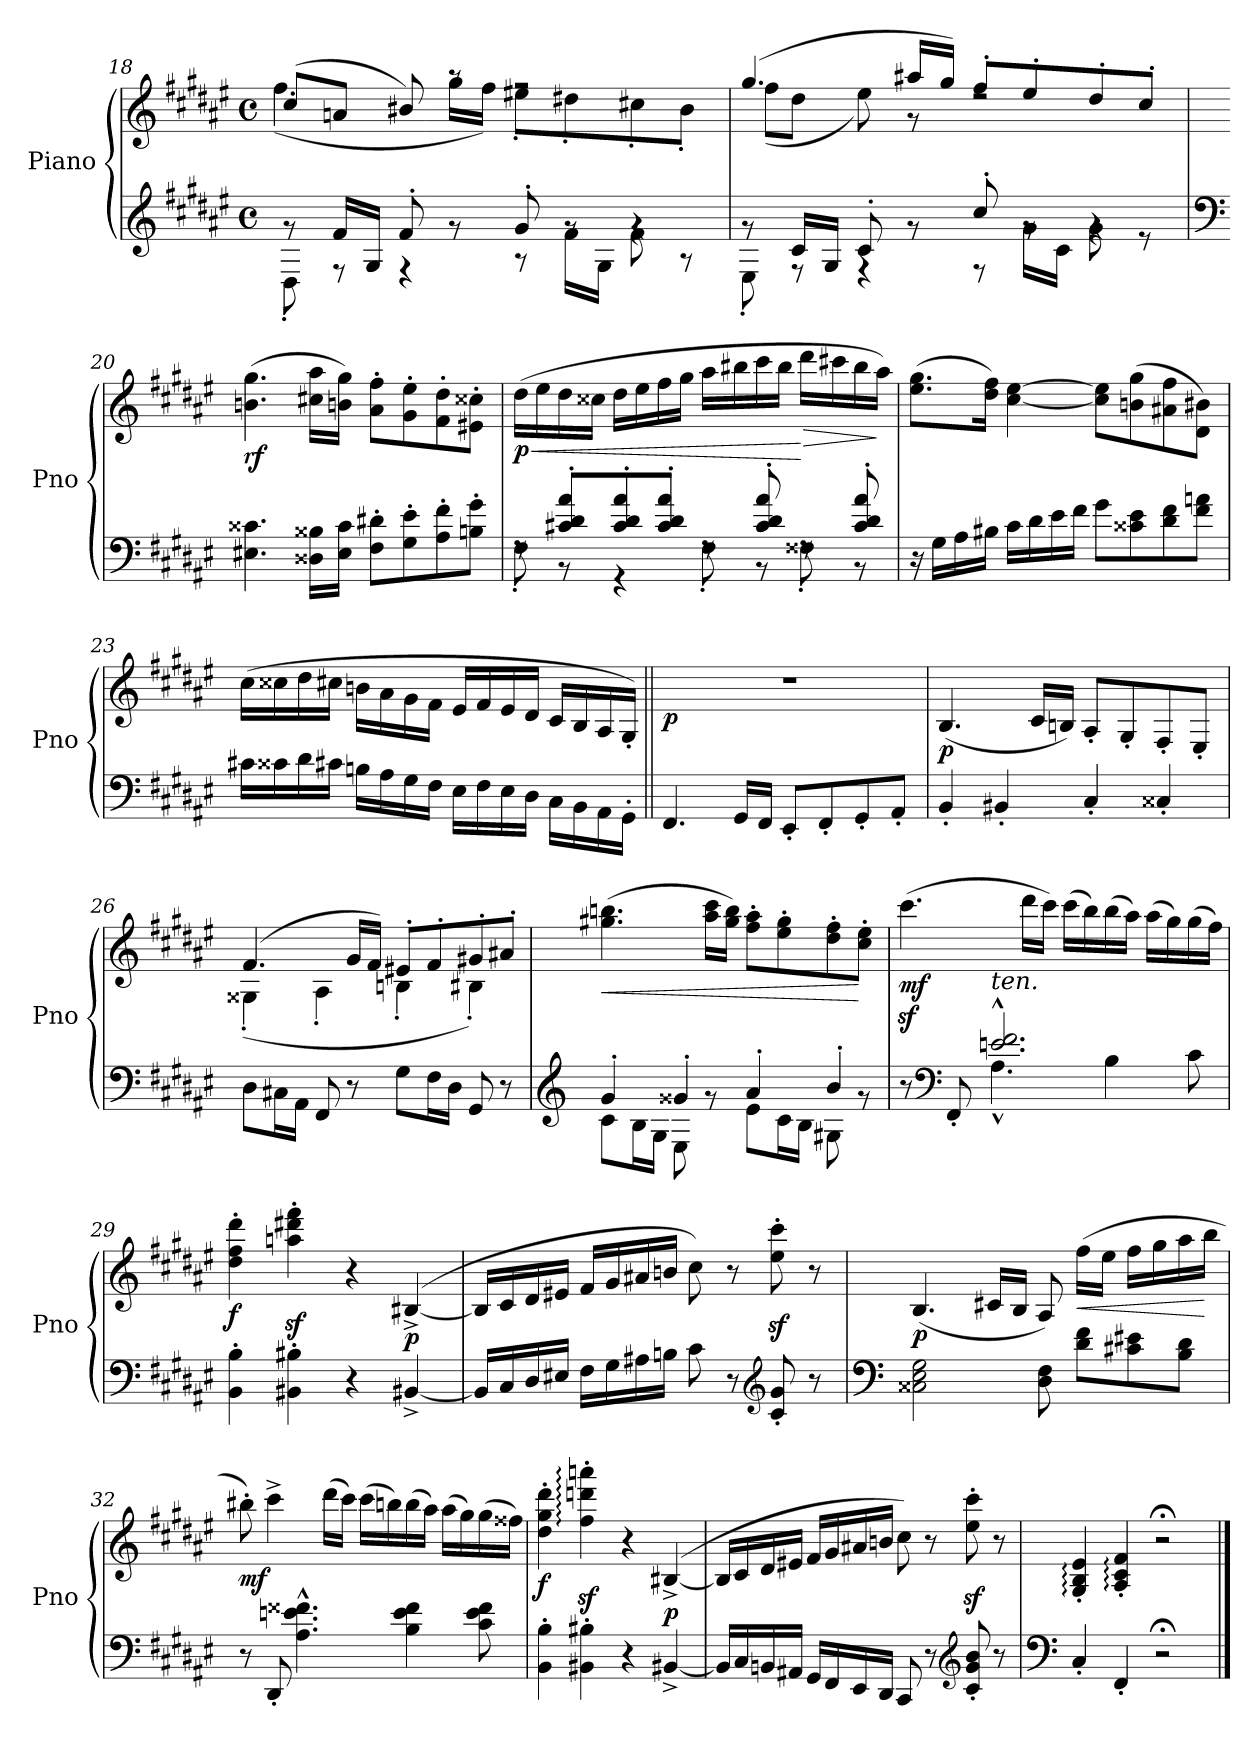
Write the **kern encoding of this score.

**kern	**kern	**dynam
*part1	*part1	*part1
*staff2	*staff1	*staff1/2
*I"Piano	*	*
*I'Pno	*	*
!!LO:LB:g=z
*clefG2	*clefG2	*
*k[f#c#g#d#a#e#]	*k[f#c#g#d#a#e#]	*
*M4/4	*M4/4	*
*met(c)	*met(c)	*
=18	=18	=18
*^	*^	*
8rg	8D#'\	(8cc#/L	(4.ff#\	.
16f#/LL	8rF	8an/J	.	.
16G#/JJ	.	.	.	.
8f#'/	4rF	8b#X/)	.	.
8rg	.	8raa	16gg#\LL	.
.	.	.	16ff#\JJ)	.
8g#'/	8rA	2rff	8ee#X'\L	.
8rg	16f#\LL	.	8dd#X'\	.
.	16G#\JJ	.	.	.
4rg	8f#\	.	8cc#X'\	.
.	8r	.	8b#'\J	.
=19	=19	=19	=19	=19
8rg	8E#'\	(4.gg#/	(8ff#\L	.
16c#/LL	8rF	.	8dd#\J	.
16G#/JJ	.	.	.	.
8c#'/	4rF	.	8ee#\)	.
8rg	.	16aa#X/LL	8r	.
.	.	16gg#/JJ)	.	.
8cc#'/	8rF	8ff#'/L	2rdd	.
8rg	16g#\LL	8ee#'/	.	.
.	16c#\JJ	.	.	.
4rg	8g#\	8dd#'/	.	.
.	8r	8cc#'/J	.	.
*v	*v	*	*	*
*	*v	*v	*
=20	=20	=20
*clefF4	*	*
*^	*	*
!	!	!	!LO:DY:b
*v	*v	*	*
4.E#X\ 4.c##X\	(4.bn\ 4.gg#\	rf
16D##X\ 16B##X\LL	16cc#X\ 16aa#\LL	.
16E#\ 16c##\JJ	16bn\ 16gg#\JJ)	.
8F#\' 8d#X\'L	8a#\' 8ff#\'L	.
8G#\' 8e#\'	8g#\' 8ee#\'	.
8A#\' 8f#\'	8f#\' 8dd#\'	.
8Bn\' 8g#\'J	8e#X\' 8cc##X\'J	.
!!LO:LB:g=z
=21	=21	=21
*^	*	*
!	!	!	!LO:HP:b
!	!	!	!LO:DY:n=1:b
8rF	8F#'\	(16dd#\LL	< p
.	.	16ee#\	.
8c#X/' 8d#/' 8a#/'L	8r	16dd#\	.
.	.	16cc##X\JJ	.
8c#/' 8d#/' 8a#/'	4r	16dd#\LL	.
.	.	16ee#\	.
8c#/' 8d#/' 8a#/'J	.	16ff#\	.
.	.	16gg#\JJ	.
8rF	8F#'\	16aa#\LL	.
.	.	16bb#X\	.
8c#/' 8d#/' 8a#/'	8r	16ccc#\	.
.	.	16bb#\JJ	.
!	!	!	!LO:HP:n=1:b
8rF	8F##X'\	16ddd#\LL	[ >
.	.	16ccc#X\	.
8c#/' 8d#/' 8a#/'	8r	16bb#\	.
.	.	16aa#\JJ)	]
*v	*v	*	*
=22	=22	=22
16r	(8.ee#\ 8.gg#\L	.
16G#\LL	.	.
16A#\	.	.
16B#X\JJ	16dd#\ 16ff#\Jk)	.
16c#\LL	[4cc#\ [4ee#\	.
16d#\	.	.
16e#\	.	.
16f#\JJ	.	.
8g#\L	8cc#\] 8ee#\]L	.
8c##X\ 8e#\	(8bn\ 8gg#\	.
8d#\ 8f#\	8a#X\ 8ff#\	.
8f#\ 8an\J	8d#\ 8b#X\J)	.
=23	=23	=23
16c#X\LL	(16cc#\LL	.
16c##X\	16cc##X\	.
16d#\	16dd#\	.
16c#X\JJ	16cc#X\JJ	.
16Bn\LL	16bn\LL	.
16A#\	16a#\	.
16G#\	16g#\	.
16F#\JJ	16f#\JJ	.
16E#\LL	16e#/LL	.
16F#\	16f#/	.
16E#\	16e#/	.
16D#\JJ	16d#/JJ	.
16C#\LL	16c#/LL	.
16BB\	16B/	.
16AA#\	16A#/	.
16GG#'\JJ	16G#'/JJ)	.
!!LO:LB:g=z
=24||	=24||	=24||
!	!	!LO:DY:b
4.FF#/	1r	p
16GG#/LL	.	.
16FF#/JJ	.	.
8EE#'/L	.	.
8FF#'/	.	.
8GG#'/	.	.
8AA#'/J	.	.
=25	=25	=25
!	!	!LO:DY:b
4BB'/	(4.B/	p
4BB#X'/	.	.
.	16c#/LL	.
.	16Bn/JJ)	.
4C#'/	8A#'/L	.
.	8G#'/	.
4C##X'/	8F#'/	.
.	8E#'/J	.
=26	=26	=26
*	*^	*
!	!	!	!LO:DY:a=2
8D#\L	(4.f#/	(4G##X'\	other-dynamics
16C#X\L	.	.	.
16AA#\JJ	.	.	.
8FF#/	.	4A#'\	.
8r	16g#/LL	.	.
.	16f#/JJ)	.	.
8G#\L	8e#X'/L	4Bn'\	.
16F#\L	8f#'/	.	.
16D#\JJ	.	.	.
8GG#/	8g#X'/	4B#X'\)	.
8r	8a#X'/J	.	.
*	*v	*v	*
=27	=27	=27
*clefG2	*	*
*^	*	*
!	!	!	!LO:HP:b
4g#'/	8c#\L	(4.gg#X\ 4.bbn\	<
.	16B\L	.	.
.	16G#\JJ	.	.
4g##X:'/	8E#\	.	.
.	8rg	16aa#\ 16ccc#\LL	.
.	.	16gg#\ 16bb\JJ)	.
4a#'/	8e#\L	8ff#\' 8aa#\'L	.
.	16c#\L	8ee#\' 8gg#\'	.
.	16B\JJ	.	.
4b'/	8G#X:\	8dd#\' 8ff#\'	.
.	8rg	8cc#\' 8ee#\'J	[
!!LO:PB:g=z
=28	=28	=28	=28
!	!	!	!LO:DY:b
8r	4ryy	(4.ccc#z>\	mf
*clefF4	*	*	*
8FF#'/	.	.	.
!LO:TX:a:i:t=ten.	!	!	!
2.en/^^ 2.f#/^^	4.A#^^\	.	.
.	.	16ddd#\LL	.
.	.	16ccc#\JJ)	.
.	.	(16ccc#\LL	.
.	.	16bb\)	.
.	4B\	(16bb\	.
.	.	16aa#\JJ)	.
.	.	(16aa#\LL	.
.	.	16gg#\)	.
.	8c#\	(16gg#\	.
.	.	16ff#\JJ)	.
*v	*v	*	*
=29	=29	=29
!	!	!LO:DY:b
4BB\' 4B\'	4dd#\' 4ff#\' 4ddd#\'	f
4BB#X\' 4B#X\'	4aan\z<' 4ddd#X\z<' 4fff#\z<'	.
4r	4r	.
!	!	!LO:DY:a=2
[4BB#X^/	([4B#X^/	p
=30	=30	=30
16BB#/LL]	16B#/LL]	.
16C#/	16c#/	.
16D#/	16d#/	.
16E#X/JJ	16e#X/JJ	.
16F#\LL	16f#/LL	.
16G#\	16g#/	.
16A#X\	16a#X/	.
16Bn\JJ	16bn/JJ	.
8c#\	8cc#\)	.
8r	8r	.
*clefG2	*	*
8c#/' 8g#/'	8ee#\z<' 8ccc#\z<'	.
8r	8r	.
!!LO:LB:g=z
=31	=31	=31
*clefF4	*	*
!	!	!LO:DY:b
2C##X\ 2E#\ 2G#\	(4.B/	p
.	16c#X/LL	.
.	16B/JJ	.
8D#\ 8F#\	8A#/)	.
!	!	!LO:HP:b
8d#\ 8f#\L	(16ff#\LL	<
.	16ee#\JJ	.
8c#X\ 8e#X\	16ff#\LL	.
.	16gg#\	.
8B\ 8d#\J	16aa#\	.
.	16bb\JJ	[
=32	=32	=32
!	!	!LO:DY:b
8r	8bb#X'\)	mf
8DD#'/	4ccc#^\	.
4.A#\^^ 4.en\^^ 4.f##X\^^	.	.
.	(16ddd#\LL	.
.	16ccc#\JJ)	.
.	(16ccc#\LL	.
.	16bbn\)	.
4B\ 4e\ 4f##\	(16bb\	.
.	16aa#\JJ)	.
.	(16aa#\LL	.
.	16gg#\)	.
8c#\ 8e\ 8f##\	(16gg#\	.
.	16ff##X\JJ)	.
!!LO:LB:g=z
=33	=33	=33
!	!	!LO:DY:b
4BB\' 4B\'	4dd#\' 4gg#\' 4ddd#\'	f
4BB#X\' 4B#X\'	4ff#\z<:' 4dddn\z<:' 4aaan\z<:'	.
4r	4r	.
!	!	!LO:DY:a=2
[4BB#X^/	([4B#X^/	p
=34	=34	=34
16BB#/LL]	16B#/LL]	.
16C#/	16c#/	.
16BBn/	16d#/	.
16AA#X/JJ	16e#X/JJ	.
16GG#/LL	16f#/LL	.
16FF#/	16g#/	.
16EE#/	16a#X/	.
16DD#/JJ	16bn/JJ	.
8CC#/	8cc#\)	.
8r	8r	.
*clefG2	*	*
8c#/' 8g#/' 8b/'	8ee#\z<' 8ccc#\z<'	.
8r	8r	.
=35	=35	=35
*clefF4	*	*
!	!	!LO:DY:b=2
!	!	!LO:DY:n=1:a=2
!	!	!LO:DY:n=2:a
4C#'/	4G#/:' 4B/:' 4e#/:'	pp other-dynamics pp
4FF#'/	4A#/:' 4c#/:' 4f#/:'	.
2r;	2r;<	.
==	==	==
*-	*-	*-
